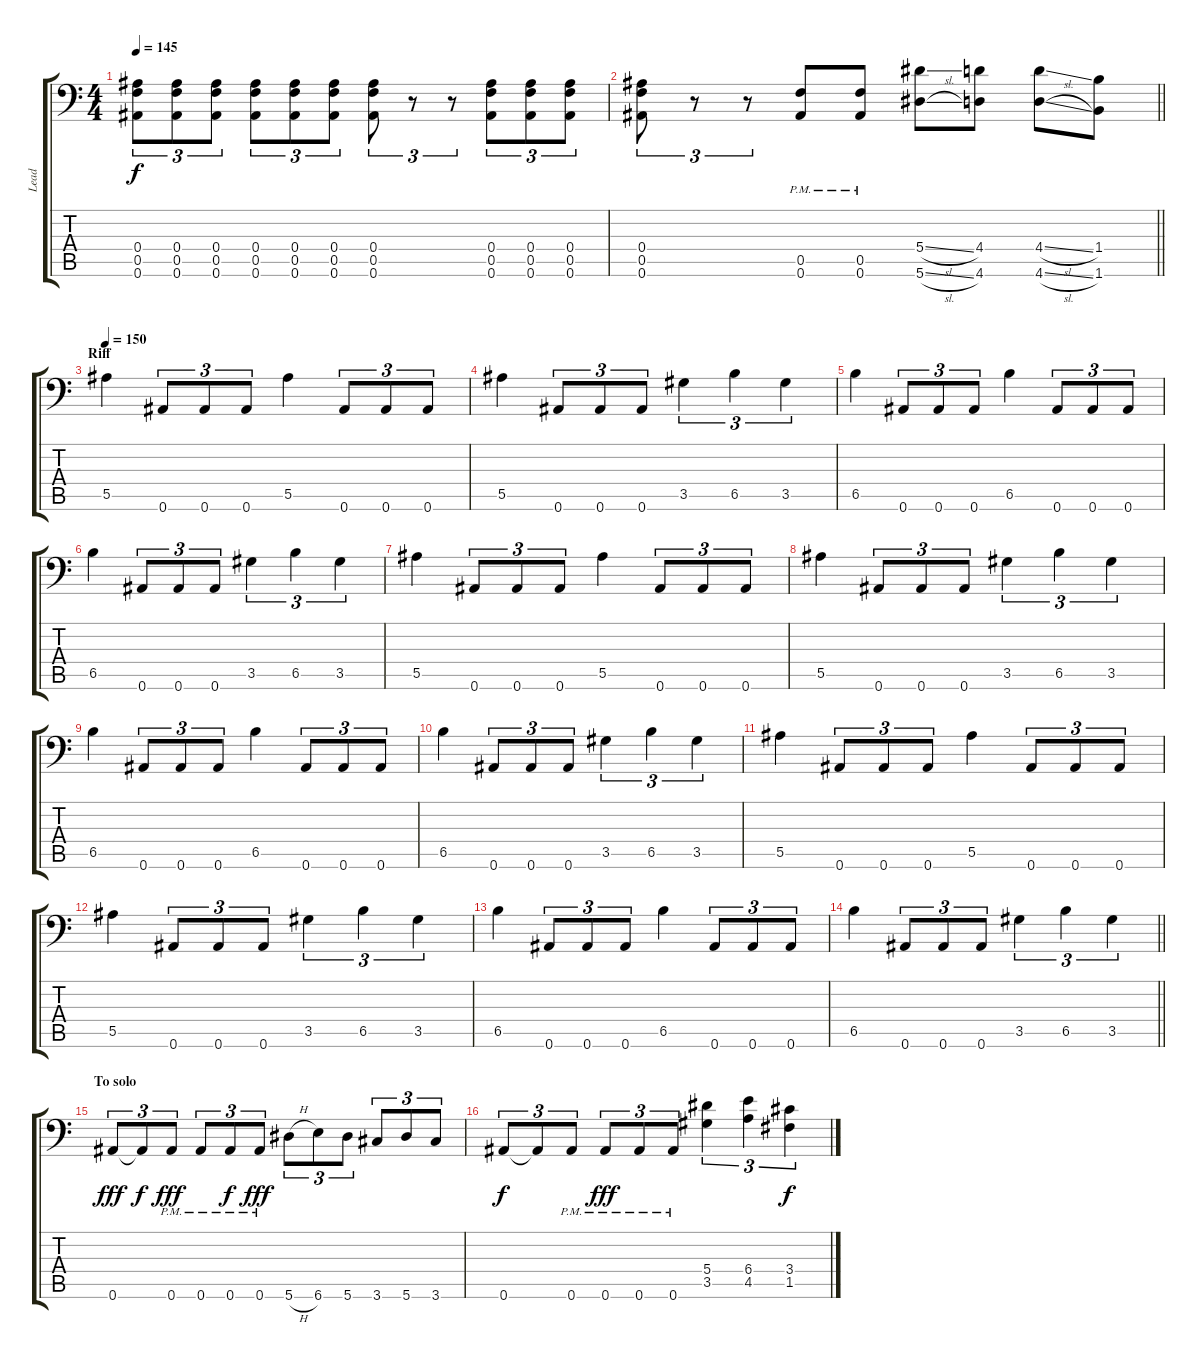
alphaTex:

\track ("Lead" "Lead") {instrument distortionguitar}
\staff {score tabs}
\tuning (C4 G3 Eb3 Bb2 F2 Bb1) {hide}
\ts (4 4)
\tempo 145
\clef f4
\ks c
(0.4 0.5 0.6).8{tu (3 2) dy f} (0.4 0.5 0.6).8{tu (3 2)} (0.4 0.5 0.6).8{tu (3 2)} (0.4 0.5 0.6).8{tu (3 2)} (0.4 0.5 0.6).8{tu (3 2)} (0.4 0.5 0.6).8{tu (3 2)} (0.4 0.5 0.6).8{tu (3 2)} r.8{tu (3 2)} r.8{tu (3 2)} (0.4 0.5 0.6).8{tu (3 2)} (0.4 0.5 0.6).8{tu (3 2)} (0.4 0.5 0.6).8{tu (3 2)} |
\barLineRight lightlight
(0.4 0.5 0.6).8{tu (3 2)} r.8{tu (3 2)} r.8{tu (3 2)} (0.5{pm} 0.6{pm}).8 (0.5{pm} 0.6{pm}).8 (5.4{sl} 5.6{sl}).8 (4.4 4.6).8 (4.4{sl} 4.6{sl}).8 (1.4 1.6).8 |
\section ("" "Riff")
\tempo 150
5.5.4 0.6.8{tu (3 2)} 0.6.8{tu (3 2)} 0.6.8{tu (3 2)} 5.5.4 0.6.8{tu (3 2)} 0.6.8{tu (3 2)} 0.6.8{tu (3 2)} |
5.5.4 0.6.8{tu (3 2)} 0.6.8{tu (3 2)} 0.6.8{tu (3 2)} 3.5.4{tu (3 2)} 6.5.4{tu (3 2)} 3.5.4{tu (3 2)} |
6.5.4 0.6.8{tu (3 2)} 0.6.8{tu (3 2)} 0.6.8{tu (3 2)} 6.5.4 0.6.8{tu (3 2)} 0.6.8{tu (3 2)} 0.6.8{tu (3 2)} |
6.5.4 0.6.8{tu (3 2)} 0.6.8{tu (3 2)} 0.6.8{tu (3 2)} 3.5.4{tu (3 2)} 6.5.4{tu (3 2)} 3.5.4{tu (3 2)} |
5.5.4 0.6.8{tu (3 2)} 0.6.8{tu (3 2)} 0.6.8{tu (3 2)} 5.5.4 0.6.8{tu (3 2)} 0.6.8{tu (3 2)} 0.6.8{tu (3 2)} |
5.5.4 0.6.8{tu (3 2)} 0.6.8{tu (3 2)} 0.6.8{tu (3 2)} 3.5.4{tu (3 2)} 6.5.4{tu (3 2)} 3.5.4{tu (3 2)} |
6.5.4 0.6.8{tu (3 2)} 0.6.8{tu (3 2)} 0.6.8{tu (3 2)} 6.5.4 0.6.8{tu (3 2)} 0.6.8{tu (3 2)} 0.6.8{tu (3 2)} |
6.5.4 0.6.8{tu (3 2)} 0.6.8{tu (3 2)} 0.6.8{tu (3 2)} 3.5.4{tu (3 2)} 6.5.4{tu (3 2)} 3.5.4{tu (3 2)} |
5.5.4 0.6.8{tu (3 2)} 0.6.8{tu (3 2)} 0.6.8{tu (3 2)} 5.5.4 0.6.8{tu (3 2)} 0.6.8{tu (3 2)} 0.6.8{tu (3 2)} |
5.5.4 0.6.8{tu (3 2)} 0.6.8{tu (3 2)} 0.6.8{tu (3 2)} 3.5.4{tu (3 2)} 6.5.4{tu (3 2)} 3.5.4{tu (3 2)} |
6.5.4 0.6.8{tu (3 2)} 0.6.8{tu (3 2)} 0.6.8{tu (3 2)} 6.5.4 0.6.8{tu (3 2)} 0.6.8{tu (3 2)} 0.6.8{tu (3 2)} |
\barLineRight lightlight
6.5.4 0.6.8{tu (3 2)} 0.6.8{tu (3 2)} 0.6.8{tu (3 2)} 3.5.4{tu (3 2)} 6.5.4{tu (3 2)} 3.5.4{tu (3 2)} |
\section ("" "To solo")
0.6.8{tu (3 2) dy fff} 0.6{t}.8{tu (3 2) dy f} 0.6{pm}.8{tu (3 2) dy fff} 0.6{pm}.8{tu (3 2)} 0.6{pm}.8{tu (3 2) dy f} 0.6{pm}.8{tu (3 2) dy fff} 5.6{h}.8{tu (3 2)} 6.6.8{tu (3 2)} 5.6.8{tu (3 2)} 3.6.8{tu (3 2)} 5.6.8{tu (3 2)} 3.6.8{tu (3 2)} |
0.6.8{tu (3 2) dy f} 0.6{t}.8{tu (3 2)} 0.6{pm}.8{tu (3 2)} 0.6{pm}.8{tu (3 2) dy fff} 0.6{pm}.8{tu (3 2)} 0.6{pm}.8{tu (3 2)} (5.4 3.5).4{tu (3 2)} (6.4 4.5).4{tu (3 2)} (3.4 1.5).4{tu (3 2) dy f}
